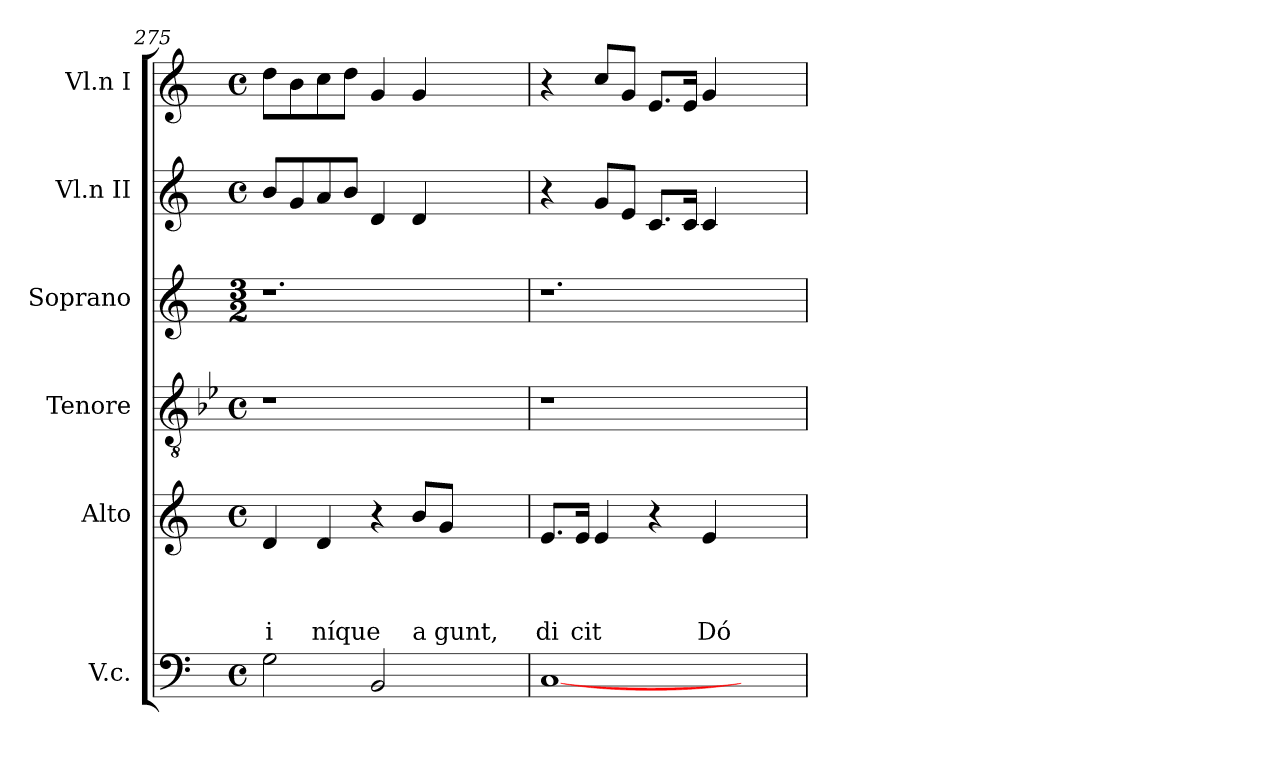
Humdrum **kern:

**kern	**kern	**text	**text	**text	**text	**kern	**kern	**kern	**kern
*part6	*part5	*part5	*part5	*part5	*part5	*part4	*part3	*part2	*part1
*staff6	*staff5	*staff5	*staff5	*staff5	*staff5	*staff4	*staff3	*staff2	*staff1
*I"V.c.	*I"Alto	*	*	*	*	*I"Tenore	*I"Soprano	*I"Vl.n II	*I"Vl.n I
*I'V.c.	*I'Alto	*	*	*	*	*I'Tenore	*I'Soprano	*I'Vl.n II	*I'Vl.n I
*clefF4	*clefG2	*	*	*	*	*clefGv2	*clefG2	*clefG2	*clefG2
*k[]	*k[]	*	*	*	*	*k[b-e-]	*k[]	*k[]	*k[]
*C:	*C:	*	*	*	*	*B-:	*C:	*C:	*C:
*M4/4	*M4/4	*	*	*	*	*M4/4	*M3/2	*M4/4	*M4/4
*met(c)	*met(c)	*	*	*	*	*met(c)	*	*met(c)	*met(c)
=275	=275	=275	=275	=275	=275	=275	=275	=275	=275
!	!	!	!	!	!LO:LY:b	!	!	!	!
2G\	4d/	.	.	.	i	1r	1.r	8b/L	8dd\L
.	.	.	.	.	.	.	.	8g/	8b\
!	!	!	!	!	!LO:LY:b	!	!	!	!
.	4d/	.	.	.	níque	.	.	8a/	8cc\
.	.	.	.	.	.	.	.	8b/J	8dd\J
2BB/	4r	.	.	.	.	.	.	4d/	4g/
!	!	!	!	!	!LO:LY:b	!	!	!	!
.	8b/L	.	.	.	a	.	.	4d/	4g/
!	!	!	!	!	!LO:LY:b	!	!	!	!
.	8g/J	.	.	.	gunt,	.	.	.	.
2ryy	2ryy	.	.	.	.	2ryy	.	2ryy	2ryy
=276	=276	=276	=276	=276	=276	=276	=276	=276	=276
!	!	!	!	!	!LO:LY:b	!	!	!	!
[<1C	8.e/L	.	.	.	di	1r	1.r	4r	4r
!	!	!	!	!	!LO:LY:b	!	!	!	!
.	16e/Jk	.	.	.	cit	.	.	.	.
.	4e/	.	.	.	.	.	.	8g/L	8cc/L
.	.	.	.	.	.	.	.	8e/J	8g/J
.	4r	.	.	.	.	.	.	8.c/L	8.e/L
.	.	.	.	.	.	.	.	16c/Jk	16e/Jk
!	!	!	!	!	!LO:LY:b	!	!	!	!
.	4e/	.	.	.	Dó	.	.	4c/	4g/
2ryy	2ryy	.	.	.	.	2ryy	.	2ryy	2ryy
=	=	=	=	=	=	=	=	=	=
*-	*-	*-	*-	*-	*-	*-	*-	*-	*-
